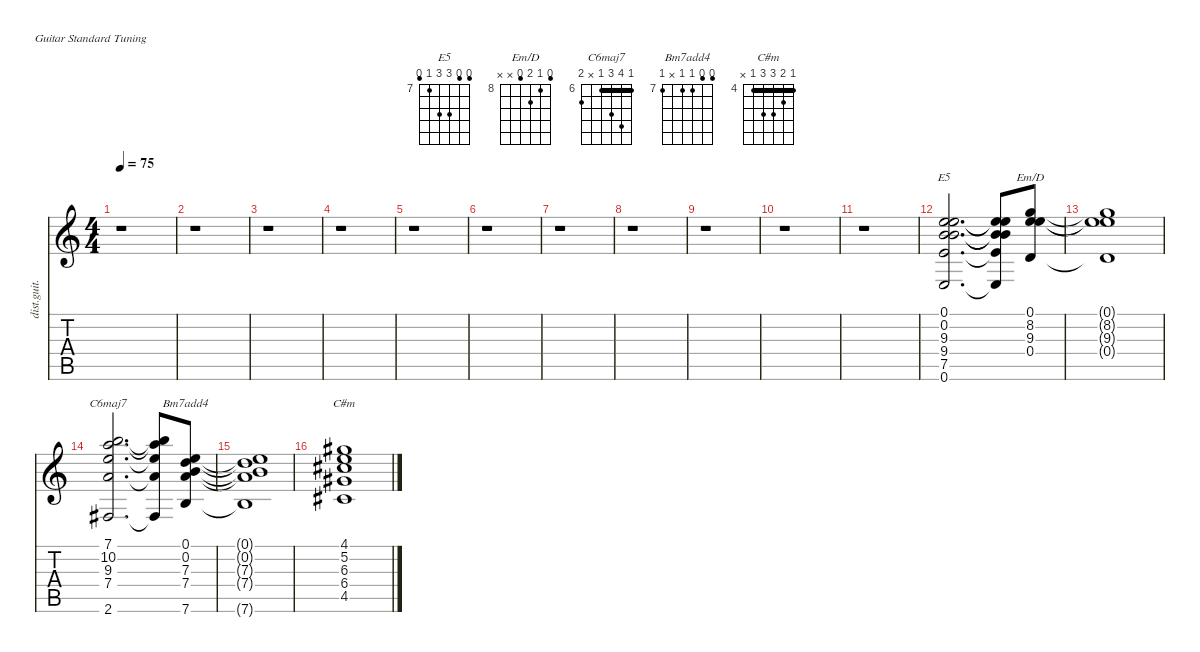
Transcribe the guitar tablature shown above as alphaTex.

\defaultSystemsLayout 4
\hideDynamics
\bracketExtendMode nobrackets
\otherSystemsTrackNameOrientation horizontal
\track ("Rhythm Guitar" "dist.guit.") {instrument distortionguitar}
\staff {score tabs}
\tuning (E4 B3 G3 D3 A2 E2)
\chord ("E5" 6 6 9 9 7 6) {firstfret 7}
\chord ("Em/D" 7 8 9 7 x x) {firstfret 8}
\chord ("C6maj7" 6 9 8 6 x 7) {firstfret 6 barre 6}
\chord ("Bm7add4" 6 6 7 7 x 7) {firstfret 7}
\chord ("C#m" 4 5 6 6 4 x) {firstfret 4 barre 4}
\ts (4 4)
\tempo 75
\clef g2
\ks c
r.1{dy f beam Down} |
r.1{beam Down} |
r.1{beam Down} |
r.1{beam Down} |
r.1{beam Down} |
r.1{beam Down} |
r.1{beam Down} |
r.1{beam Down} |
r.1{beam Down} |
r.1{beam Down} |
r.1{beam Down} |
(0.1 0.2 9.3 9.4 7.5 0.6).2{d ch "E5" beam Up} (0.1{t} 0.2{t} 9.3{t} 9.4{t} 7.5{t} 0.6{t}).8{beam Up} (0.1 8.2 9.3 0.4).8{ch "Em/D" beam Up} |
(0.1{t} 8.2{t} 9.3{t} 0.4{t}).1{beam Down} |
(7.1 10.2 9.3 7.4 2.6{acc #}).2{d ch "C6maj7" beam Up} (7.1{t} 10.2{t} 9.3{t} 7.4{t} 2.6{t acc #}).8{beam Up} (0.1 0.2 7.3 7.4 7.6).8{ch "Bm7add4" beam Up} |
(0.1{t} 0.2{t} 7.3{t} 7.4{t} 7.6{t}).1{beam Up} |
(4.1{acc #} 5.2 6.3{acc #} 6.4{acc #} 4.5{acc #}).1{ch "C#m" beam Up}
